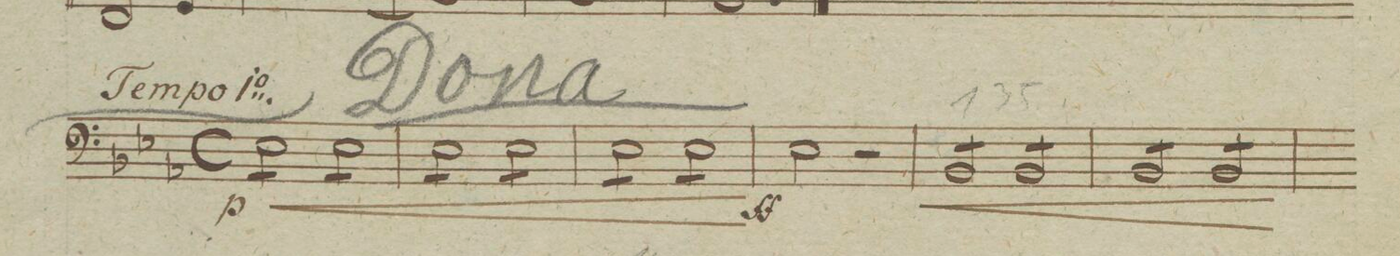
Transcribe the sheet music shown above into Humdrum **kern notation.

**kern	**dynam
*I"Vilone	*
*clefF4	*
*k[b-e-a-]	*
*met(c)	*
*M4/4	*
*tremolo	*
8E-\Lyy	p <
8E-yy\	.
8E-yy\	.
8E-\Jyy	.
8E-\Lyy	.
8E-yy\	.
8E-yy\	.
8E-\Jyy	.
=128	=128
8E-\Lyy	.
8E-yy\	.
8E-yy\	.
8E-\Jyy	.
8E-\Lyy	.
8E-yy\	.
8E-yy\	.
8E-\Jyy	.
=129	=129
8E-\Lyy	.
8E-yy\	.
8E-yy\	.
8E-\Jyy	.
8E-\Lyy	.
8E-yy\	.
8E-yy\	.
8E-\Jyy	.
=130	=130
*Xtremolo	*
2E-yy\	ff
2ryy	.
=131	=131
*tremolo	*
8BB-/Lyy	<
8BB-yy/	.
8BB-yy/	.
8BB-/Jyy	.
8BB-/Lyy	.
8BB-yy/	.
8BB-yy/	.
8BB-/Jyy	.
=132	=132
8BB-/Lyy	.
8BB-yy/	.
8BB-yy/	.
8BB-/Jyy	.
8BB-/Lyy	.
8BB-yy/	.
8BB-yy/	.
8BB-/Jyy	[[
=133	=133
*-	*-
